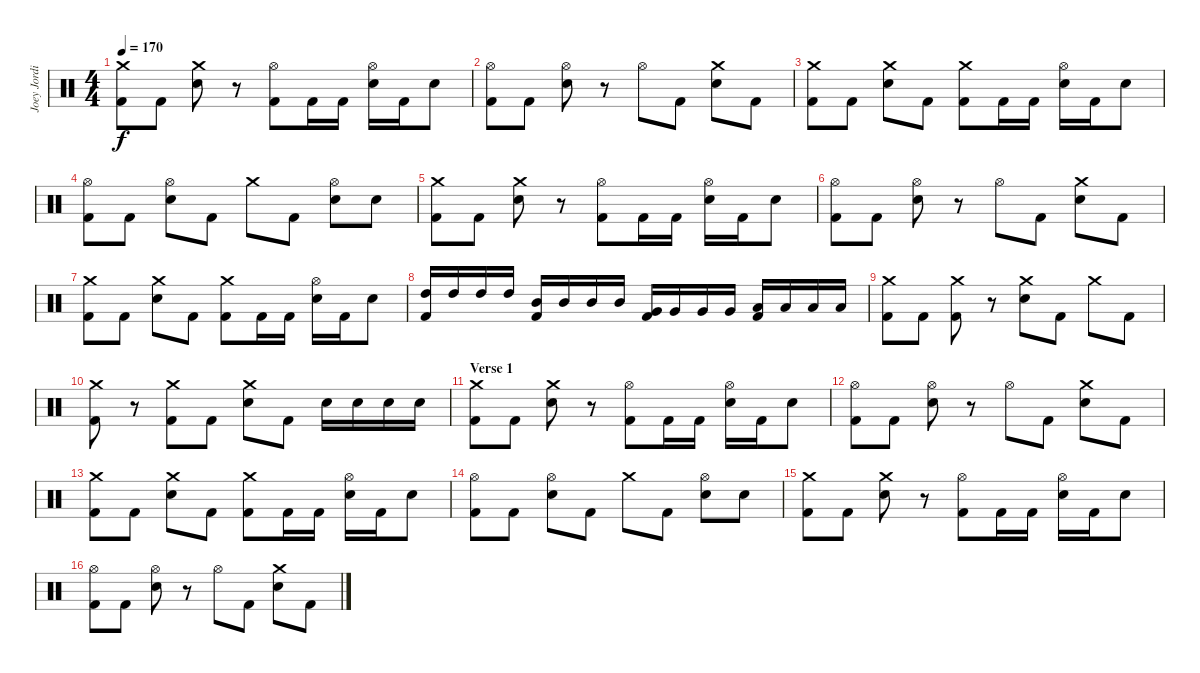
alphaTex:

\track ("Joey Jordinson" "Joey Jordi") {instrument percussion}
\staff {score}
\articulation defaults
\ts (4 4)
\tempo 170
\clef neutral
\ks c
("Crash medium (hit)" "Kick (hit) 2").8{dy f} "Kick (hit) 2".8 ("Crash medium (hit)" "Snare (hit) 2").8 r.8 ("Hi-Hat (open)" "Kick (hit) 2").8 "Kick (hit) 2".16 "Kick (hit) 2".16 ("Hi-Hat (open)" "Snare (hit) 2").16 "Kick (hit) 2".16 "Snare (hit) 2".8 |
("Hi-Hat (open)" "Kick (hit) 2").8 "Kick (hit) 2".8 ("Hi-Hat (open)" "Snare (hit) 2").8 r.8 "Hi-Hat (open)".8 "Kick (hit) 2".8 ("Crash medium (hit)" "Snare (hit) 2").8 "Kick (hit) 2".8 |
("Crash medium (hit)" "Kick (hit) 2").8 "Kick (hit) 2".8 ("Crash medium (hit)" "Snare (hit) 2").8 "Kick (hit) 2".8 ("Crash medium (hit)" "Kick (hit) 2").8 "Kick (hit) 2".16 "Kick (hit) 2".16 ("Hi-Hat (open)" "Snare (hit) 2").16 "Kick (hit) 2".16 "Snare (hit) 2".8 |
("Hi-Hat (open)" "Kick (hit) 2").8 "Kick (hit) 2".8 ("Hi-Hat (open)" "Snare (hit) 2").8 "Kick (hit) 2".8 "Crash medium (hit)".8 "Kick (hit) 2".8 ("Hi-Hat (open)" "Snare (hit) 2").8 "Snare (hit) 2".8 |
("Crash medium (hit)" "Kick (hit) 2").8 "Kick (hit) 2".8 ("Crash medium (hit)" "Snare (hit) 2").8 r.8 ("Hi-Hat (open)" "Kick (hit) 2").8 "Kick (hit) 2".16 "Kick (hit) 2".16 ("Hi-Hat (open)" "Snare (hit) 2").16 "Kick (hit) 2".16 "Snare (hit) 2".8 |
("Hi-Hat (open)" "Kick (hit) 2").8 "Kick (hit) 2".8 ("Hi-Hat (open)" "Snare (hit) 2").8 r.8 "Hi-Hat (open)".8 "Kick (hit) 2".8 ("Crash medium (hit)" "Snare (hit) 2").8 "Kick (hit) 2".8 |
("Crash medium (hit)" "Kick (hit) 2").8 "Kick (hit) 2".8 ("Crash medium (hit)" "Snare (hit) 2").8 "Kick (hit) 2".8 ("Crash medium (hit)" "Kick (hit) 2").8 "Kick (hit) 2".16 "Kick (hit) 2".16 ("Hi-Hat (open)" "Snare (hit) 2").16 "Kick (hit) 2".16 "Snare (hit) 2".8 |
("High Tom (hit)" "Kick (hit) 2").16 "High Tom (hit)".16 "High Tom (hit)".16 "High Tom (hit)".16 ("Mid Tom (hit)" "Kick (hit) 2").16 "Mid Tom (hit)".16 "Mid Tom (hit)".16 "Mid Tom (hit)".16 ("Very Low Tom (hit)" "Kick (hit) 2").16 "Very Low Tom (hit)".16 "Very Low Tom (hit)".16 "Very Low Tom (hit)".16 ("Low Floor Tom (hit)" "Kick (hit) 2").16 "Low Floor Tom (hit)".16 "Low Floor Tom (hit)".16 "Low Floor Tom (hit)".16 |
("Crash medium (hit)" "Kick (hit) 2").8 "Kick (hit) 2".8 ("Crash medium (hit)" "Kick (hit) 2").8 r.8 ("Crash medium (hit)" "Snare (hit) 2").8 "Kick (hit) 2".8 "Crash medium (hit)".8 "Kick (hit) 2".8 |
("Crash medium (hit)" "Kick (hit) 2").8 r.8 ("Crash medium (hit)" "Kick (hit) 2").8 "Kick (hit) 2".8 ("Crash medium (hit)" "Snare (hit) 2").8 "Kick (hit) 2".8 "Snare (hit) 2".16 "Snare (hit) 2".16 "Snare (hit) 2".16 "Snare (hit) 2".16 |
\section ("" "Verse 1")
("Crash medium (hit)" "Kick (hit) 2").8 "Kick (hit) 2".8 ("Crash medium (hit)" "Snare (hit) 2").8 r.8 ("Hi-Hat (open)" "Kick (hit) 2").8 "Kick (hit) 2".16 "Kick (hit) 2".16 ("Hi-Hat (open)" "Snare (hit) 2").16 "Kick (hit) 2".16 "Snare (hit) 2".8 |
("Hi-Hat (open)" "Kick (hit) 2").8 "Kick (hit) 2".8 ("Hi-Hat (open)" "Snare (hit) 2").8 r.8 "Hi-Hat (open)".8 "Kick (hit) 2".8 ("Crash medium (hit)" "Snare (hit) 2").8 "Kick (hit) 2".8 |
("Crash medium (hit)" "Kick (hit) 2").8 "Kick (hit) 2".8 ("Crash medium (hit)" "Snare (hit) 2").8 "Kick (hit) 2".8 ("Crash medium (hit)" "Kick (hit) 2").8 "Kick (hit) 2".16 "Kick (hit) 2".16 ("Hi-Hat (open)" "Snare (hit) 2").16 "Kick (hit) 2".16 "Snare (hit) 2".8 |
("Hi-Hat (open)" "Kick (hit) 2").8 "Kick (hit) 2".8 ("Hi-Hat (open)" "Snare (hit) 2").8 "Kick (hit) 2".8 "Crash medium (hit)".8 "Kick (hit) 2".8 ("Hi-Hat (open)" "Snare (hit) 2").8 "Snare (hit) 2".8 |
("Crash medium (hit)" "Kick (hit) 2").8 "Kick (hit) 2".8 ("Crash medium (hit)" "Snare (hit) 2").8 r.8 ("Hi-Hat (open)" "Kick (hit) 2").8 "Kick (hit) 2".16 "Kick (hit) 2".16 ("Hi-Hat (open)" "Snare (hit) 2").16 "Kick (hit) 2".16 "Snare (hit) 2".8 |
("Hi-Hat (open)" "Kick (hit) 2").8 "Kick (hit) 2".8 ("Hi-Hat (open)" "Snare (hit) 2").8 r.8 "Hi-Hat (open)".8 "Kick (hit) 2".8 ("Crash medium (hit)" "Snare (hit) 2").8 "Kick (hit) 2".8
